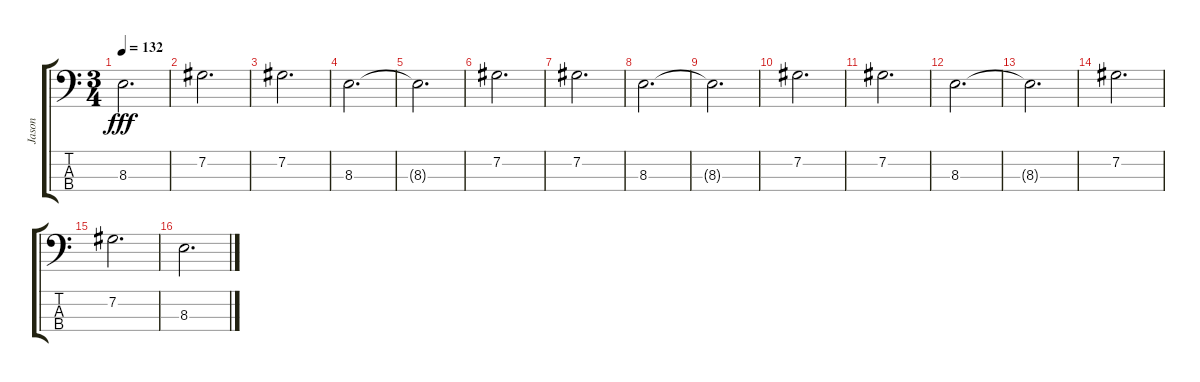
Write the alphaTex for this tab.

\track ("Jason" "Jason") {instrument electricbasspick}
\staff {score tabs}
\tuning (Gb2 Db2 Ab1 Eb1) {hide}
\ts (3 4)
\tempo 132
\clef f4
\ks c
8.3{t}.2{d dy fff} |
7.2.2{d} |
7.2.2{d} |
8.3.2{d} |
8.3{t}.2{d} |
7.2.2{d} |
7.2.2{d} |
8.3.2{d} |
8.3{t}.2{d} |
7.2.2{d} |
7.2.2{d} |
8.3.2{d} |
8.3{t}.2{d} |
7.2.2{d} |
7.2.2{d} |
8.3.2{d}
